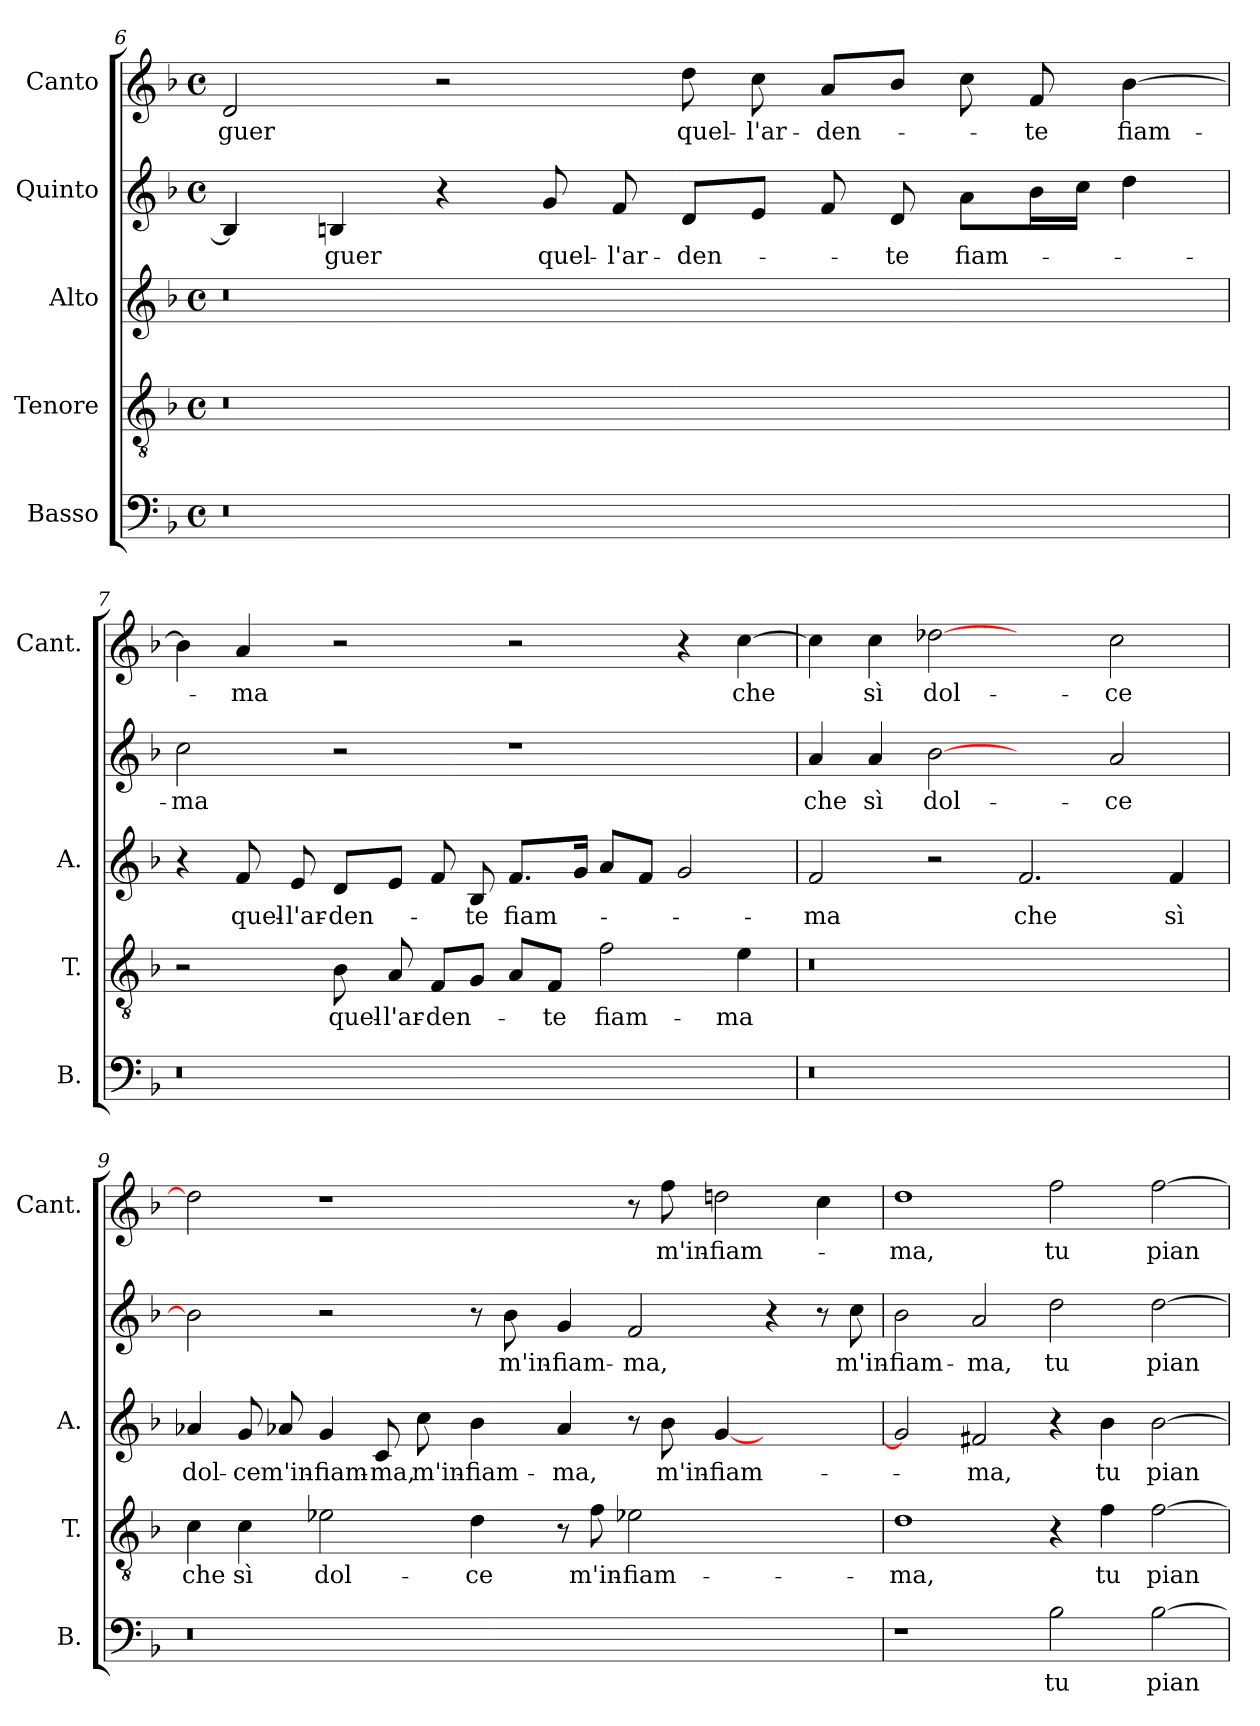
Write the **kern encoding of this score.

**kern	**text	**kern	**text	**kern	**text	**kern	**text	**kern	**text
*part5	*part5	*part4	*part4	*part3	*part3	*part2	*part2	*part1	*part1
*staff5	*staff5	*staff4	*staff4	*staff3	*staff3	*staff2	*staff2	*staff1	*staff1
*I"Basso	*	*I"Tenore	*	*I"Alto	*	*I"Quinto	*	*I"Canto	*
*I'B.	*	*I'T.	*	*I'A.	*	*	*	*I'Cant.	*
*clefF4	*	*clefGv2	*	*clefG2	*	*clefG2	*	*clefG2	*
*k[b-]	*	*k[b-]	*	*k[b-]	*	*k[b-]	*	*k[b-]	*
*F:	*	*F:	*	*F:	*	*F:	*	*F:	*
*M4/4	*	*M4/4	*	*M4/4	*	*M4/4	*	*M4/4	*
*met(c)	*	*met(c)	*	*met(c)	*	*met(c)	*	*met(c)	*
=6	=6	=6	=6	=6	=6	=6	=6	=6	=6
!LO:N:vis=0	!	!LO:N:vis=0	!	!LO:N:vis=0	!	!	!	!	!
1r	.	1r	.	1r	.	4B/]	.	2d/	-guer
.	.	.	.	.	.	4Bn/	-guer	.	.
.	.	.	.	.	.	4r	.	2r	.
.	.	.	.	.	.	8g/	quel-	.	.
.	.	.	.	.	.	8f/	-l'ar-	.	.
1ryy	.	1ryy	.	1ryy	.	8d/L	-den-	8dd\	quel-
.	.	.	.	.	.	8e/J	.	8cc\	-l'ar-
.	.	.	.	.	.	8f/	.	8a/L	-den-
.	.	.	.	.	.	8d/	-te	8b-/J	.
.	.	.	.	.	.	8a\L	fiam-	8cc\	.
.	.	.	.	.	.	16b-\L	.	8f/	-te
.	.	.	.	.	.	16cc\JJ	.	.	.
.	.	.	.	.	.	4dd\	.	[4b-\	fiam-
=7	=7	=7	=7	=7	=7	=7	=7	=7	=7
!LO:N:vis=0	!	!	!	!	!	!	!	!	!
1r	.	2r	.	4r	.	2cc\	-ma	4b-\]	.
.	.	.	.	8f/	quel-	.	.	4a/	-ma
.	.	.	.	8e/	-l'ar-	.	.	.	.
.	.	8B-\	quel-	8d/L	-den-	2r	.	2r	.
.	.	8A/	-l'ar-	8e/J	.	.	.	.	.
.	.	8F/L	-den-	8f/	.	.	.	.	.
.	.	8G/J	.	8B-/	-te	.	.	.	.
1ryy	.	8A/L	.	8.f/L	fiam-	1r	.	2r	.
.	.	8F/J	-te	.	.	.	.	.	.
.	.	.	.	16g/Jk	.	.	.	.	.
.	.	2f\	fiam-	8a/L	.	.	.	.	.
.	.	.	.	8f/J	.	.	.	.	.
.	.	.	.	2g/	.	.	.	4r	.
.	.	4e\	-ma	.	.	.	.	[4cc\	che
=8	=8	=8	=8	=8	=8	=8	=8	=8	=8
!LO:N:vis=0	!	!LO:N:vis=0	!	!	!	!	!	!	!
1r	.	1r	.	2f/	-ma	4a/	che	4cc\]	.
.	.	.	.	.	.	4a/	sì	4cc\	sì
.	.	.	.	2r	.	[2b-\	dol-	[2dd-X\	dol-
1ryy	.	1ryy	.	2.f/	che	2ryy	.	2ryy	.
.	.	.	.	.	.	2a/	-ce	2cc\	-ce
.	.	.	.	4f/	sì	.	.	.	.
=9	=9	=9	=9	=9	=9	=9	=9	=9	=9
!LO:N:vis=0	!	!	!	!	!	!	!	!	!
1r	.	4c\	che	4a-X/	dol-	2b-\]	.	2dd-\]	.
.	.	4c\	sì	8g/	-ce	.	.	.	.
.	.	.	.	8a-X/	m'in-	.	.	.	.
.	.	2e-X\	dol-	4g/	-fiam-	2r	.	1r	.
.	.	.	.	8c/	-ma,	.	.	.	.
.	.	.	.	8cc\	m'in-	.	.	.	.
1ryy	.	4d\	-ce	4b-\	-fiam-	8r	.	.	.
.	.	.	.	.	.	8b-\	m'in-	.	.
.	.	8r	.	4a-/	-ma,	4g/	-fiam-	.	.
.	.	8f\	m'in-	.	.	.	.	.	.
.	.	2e-X\	-fiam-	8r	.	2f/	-ma,	8r	.
.	.	.	.	8b-\	m'in-	.	.	8ff\	m'in-
.	.	.	.	[4g/	-fiam-	.	.	2dd\	-fiam-
2ryy	.	2ryy	.	2ryy	.	4r	.	.	.
.	.	.	.	.	.	8r	.	4cc\	.
.	.	.	.	.	.	8cc\	m'in-	.	.
=10	=10	=10	=10	=10	=10	=10	=10	=10	=10
1r	.	1d\	-ma,	2g/]	.	2b-\	-fiam-	1dd\	-ma,
.	.	.	.	2f#X/	-ma,	2a/	-ma,	.	.
2B-\	tu	4r	.	4r	.	2dd\	tu	2ff\	tu
.	.	4f\	tu	4b-\	tu	.	.	.	.
[2B-\	pian-	[2f\	pian-	[2b-\	pian-	[2dd\	pian-	[2ff\	pian-
=	=	=	=	=	=	=	=	=	=
*-	*-	*-	*-	*-	*-	*-	*-	*-	*-
